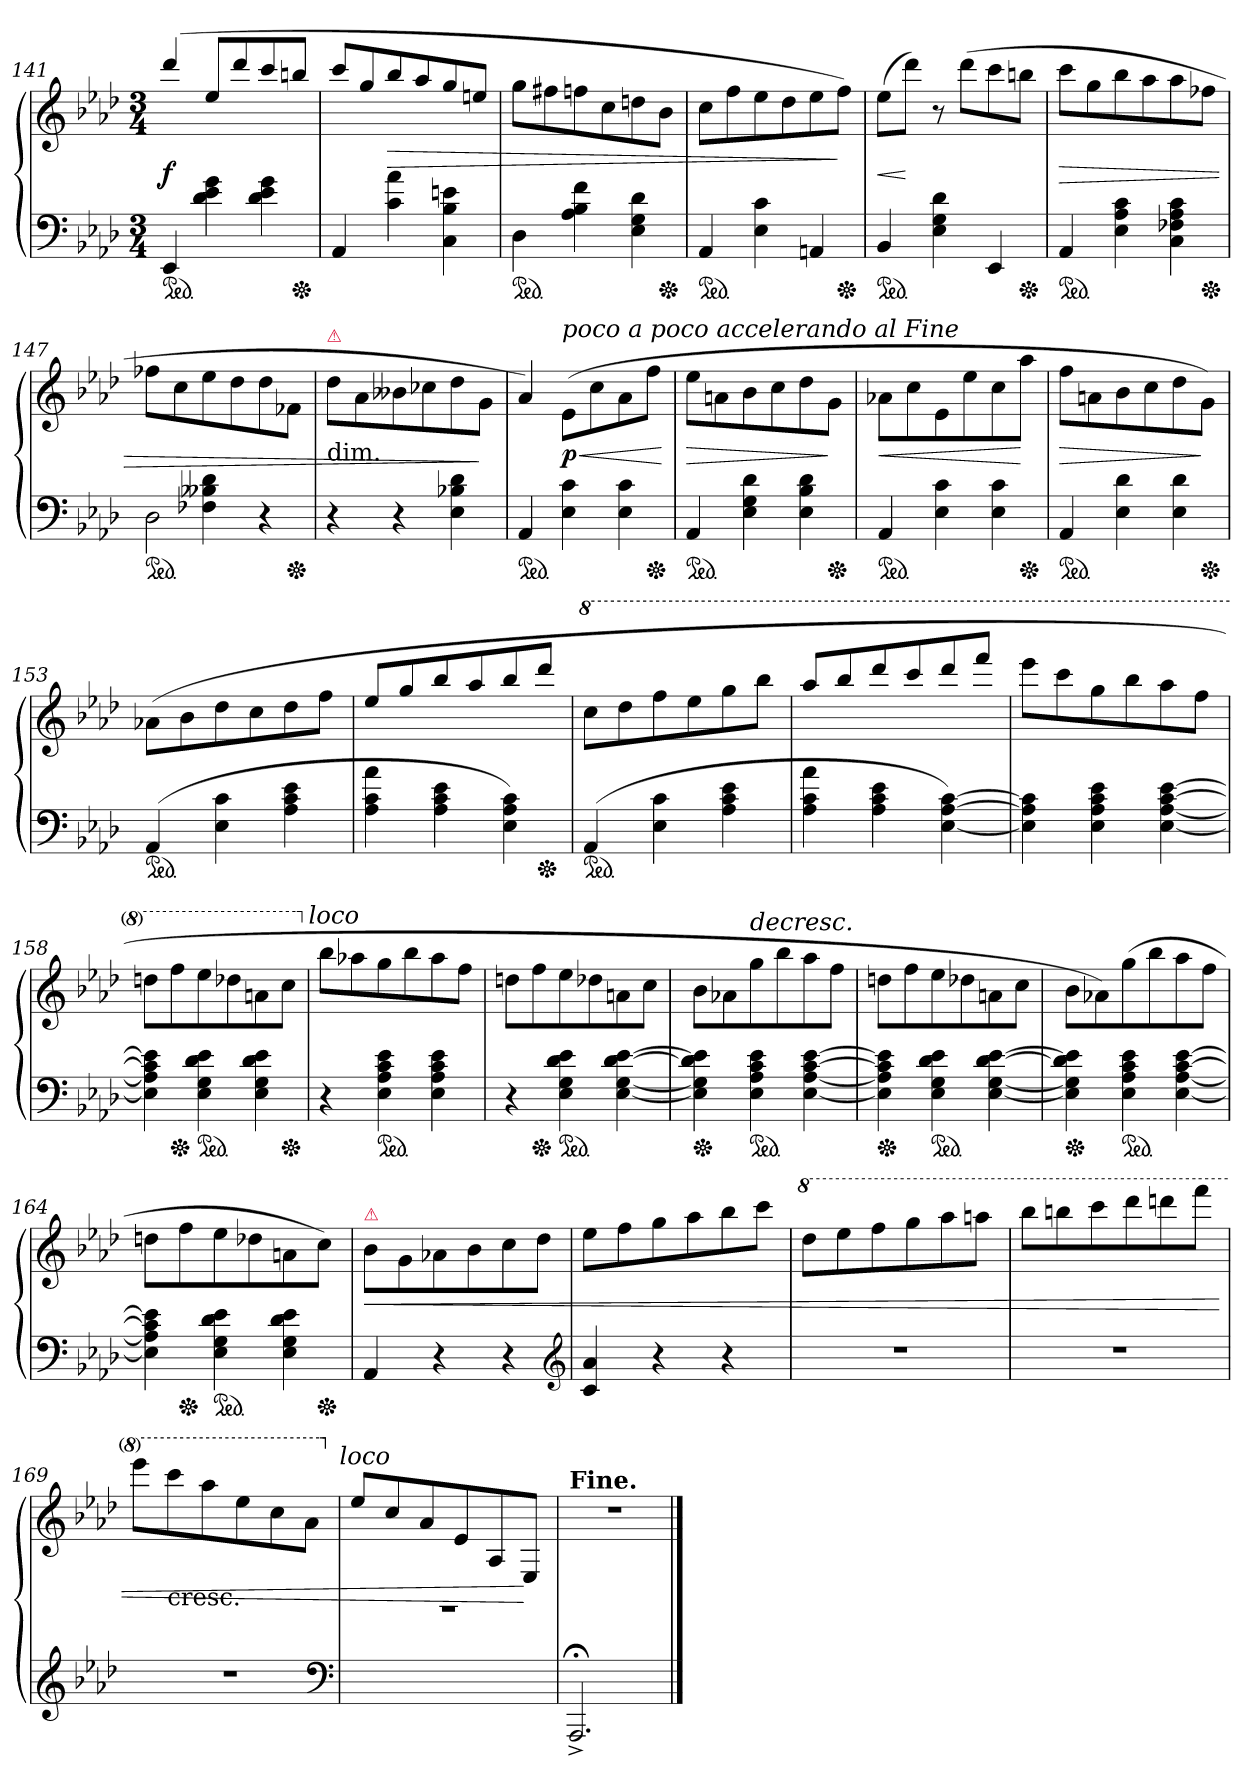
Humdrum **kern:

**kern	**kern	**dynam
*part1	*part1	*part1
*staff2	*staff1	*staff1/2
*clefF4	*clefG2	*
*k[b-e-a-d-]	*k[b-e-a-d-]	*
*M3/4	*M3/4	*
*ped	*	*
=141	=141	=141
4EE-	(>4ddd-/	f
4d-\ 4e-\ 4g\	8ee-/L	.
.	8ddd-	.
4d-\ 4e-\ 4g\	8ccc	.
*Xped	*	*
.	8bbnJ	.
=142	=142	=142
4AA-	8ccc/L	.
.	8gg	.
4c\ 4a-\	8bb-	>
.	8aa-	.
4C 4B- 4en	8gg	.
.	8eenJ	.
=143	=143	=143
*ped	*	*
4D-	8ggL	.
.	8ff#X	.
4A- 4B- 4f	8ffn	.
.	8cc	.
4E- 4G 4d-	8ddn	.
*Xped	*	*
.	8b-J	.
=144	=144	=144
*ped	*	*
4AA-	8ccL	.
.	8ff	.
4E- 4c	8ee-	.
.	8dd-	.
4AAn	8ee-	.
*Xped	*	*
.	8ffJ)	]
=145	=145	=145
*ped	*	*
4BB-	(>8ee-L	<
.	8ddd-J)	[
4E- 4G 4d-	8r	.
.	(>8ddd-L	.
4EE-	8ccc	.
*Xped	*	*
.	8bbnJ	.
=146	=146	=146
*ped	*	*
4AA-	8cccL	>
.	8gg	.
4E- 4A- 4c	8bb-	.
.	8aa-	.
4C 4F-X 4A- 4c	8aa-	.
*Xped	*	*
.	8ff-XJ	.
=147	=147	=147
*^	*	*
*ped	*	*	*
4rcyy	2D-	8ff-XL	.
.	.	8cc	.
4F-X\ 4B--X\ 4d-\	.	8ee-	.
.	.	8dd-	.
4reyy	4r	8dd-	.
*Xped	*	*	*
.	.	8f-XJ	.
*v	*v	*	*
=148	=148	=148
!	!LO:TX:c:t=dim.	!
!	!LO:TX:a:color=crimson:t=⚠	!
4r	8dd-L	.
.	8a-	.
4r	8b--X	.
.	8cc-X	.
4E- 4B-X 4d-	8dd-	.
.	8gJ	]
=149	=149	=149
*ped	*	*
4AA-	4a-)	.
!	!LO:TX:a:i:t=poco a poco accelerando al Fine	!
4E- 4c	(>8e-L	< p
.	8cc	.
4E- 4c	8a-	.
*Xped	*	*
.	8ffJ	.
.	.	[
=150	=150	=150
*ped	*	*
4AA-	8ee-L	>
.	8an	.
4E- 4G 4d-	8b-	.
.	8cc	.
4E- 4B- 4d-	8dd-	.
*Xped	*	*
.	8gJ	]
=151	=151	=151
*ped	*	*
4AA-	8a-XL	<
.	8cc	.
4E- 4c	8e-	.
.	8ee-	.
4E- 4c	8cc	.
*Xped	*	*
.	8aa-J	[
=152	=152	=152
*ped	*	*
4AA-	8ffL	>
.	8an	.
4E- 4d-	8b-	.
.	8cc	.
4E- 4d-	8dd-	.
*Xped	*	*
.	8gJ)	]
=153	=153	=153
*ped	*	*
(<4AA-	(>8a-XL	.
.	8b-	.
4E- 4c	8dd-	.
.	8cc	.
4A- 4c 4e-	8dd-	.
.	8ffJ	.
=154	=154	=154
4A-\ 4c\ 4a-\	8ee-/L	.
.	8gg/	.
4A-\ 4c\ 4e-\	8bb-/	.
.	8aa-/	.
4E- 4A- 4c)	8bb-	.
*Xped	*	*
.	8ddd-J	.
=155	=155	=155
*	*8va	*
*ped	*	*
(<4AA-	8cccL	.
.	8ddd-	.
4E- 4c	8fff	.
.	8eee-	.
4A- 4c 4e-	8ggg	.
.	8bbb-J	.
=156	=156	=156
4A-\ 4c\ 4a-\	8aaa-/L	.
.	8bbb-/	.
4A-\ 4c\ 4e-\	8dddd-/	.
.	8cccc/	.
[4E- [4A- [4c)	8dddd-	.
.	8ffffJ	.
=157	=157	=157
4E-] 4A-] 4c]	8eeee-L	.
.	8cccc	.
4E- 4A- 4c 4e-	8ggg	.
.	8bbb-	.
[4E- [4A- [4c [4e-	8aaa-	.
.	8fffJ	.
=158	=158	=158
4E-] 4A-] 4c] 4e-]	8dddnL	.
*Xped	*	*
.	8fff	.
*ped	*	*
4E- 4G 4d- 4e-	8eee-	.
.	8ddd-X	.
4E- 4G 4d- 4e-	8aan	.
*Xped	*	*
.	8cccJ	.
!	!LO:TX:a:i:t=loco	!
=159	=159	=159
*	*X8va	*
4r	8bb-L	.
.	8aa-X	.
*ped	*	*
4E- 4A- 4c 4e-	8gg	.
.	8bb-	.
4E- 4A- 4c 4e-	8aa-	.
.	8ffJ	.
=160	=160	=160
4r	8ddnL	.
*Xped	*	*
.	8ff	.
*ped	*	*
4E- 4G 4d- 4e-	8ee-	.
.	8dd-X	.
[4E- [4G [4d- [4e-	8an	.
.	8ccJ	.
=161	=161	=161
*Xped	*	*
4E-] 4G] 4d-] 4e-]	8b-L	.
.	8a-X	.
!	!LO:TX:a:i:t=decresc.	!
*ped	*	*
4E- 4A- 4c 4e-	8gg	.
.	8bb-	.
[4E- [4A- [4c [4e-	8aa-	.
.	8ffJ	.
=162	=162	=162
*Xped	*	*
4E-] 4A-] 4c] 4e-]	8ddnL	.
.	8ff	.
*ped	*	*
4E- 4G 4d- 4e-	8ee-	.
.	8dd-X	.
[4E- [4G [4d- [4e-	8an	.
.	8ccJ	.
=163	=163	=163
*Xped	*	*
4E-] 4G] 4d-] 4e-]	8b-L	.
.	8a-X)	.
*ped	*	*
4E- 4A- 4c 4e-	(>8gg	.
.	8bb-	.
[4E- [4A- [4c [4e-	8aa-	.
.	8ffJ	.
=164	=164	=164
4E-] 4A-] 4c] 4e-]	8ddnL	.
*Xped	*	*
.	8ff	.
*ped	*	*
4E- 4G 4d- 4e-	8ee-	.
.	8dd-X	.
4E- 4G 4d- 4e-	8an	.
*Xped	*	*
.	8ccJ)	.
=165	=165	=165
!	!LO:TX:a:color=crimson:t=⚠	!
4AA-	8b-L	<
.	8g	.
4r	8a-X	.
.	8b-	.
4r	8cc	.
.	8dd-J	.
*clefG2	*	*
=166	=166	=166
4c 4a-	8ee-L	.
.	8ff	.
4r	8gg	.
.	8aa-	.
4r	8bb-	.
.	8cccJ	.
=167	=167	=167
*	*8va	*
2.rdd	8ddd-L	.
.	8eee-	.
.	8fff	.
.	8ggg	.
.	8aaa-	.
.	8aaanJ	.
=168	=168	=168
2.rdd	8bbb-L	.
.	8bbbn	.
.	8cccc	.
.	8dddd-	.
.	8ddddn	.
.	8ffffJ	.
=169	=169	=169
2.rdd	8eeee-L	.
!	!LO:TX:c:t=cresc.	!
.	8cccc	.
.	8aaa-	.
.	8eee-	.
.	8ccc	.
.	8aa-J	.
*clefF4	*	*
!	!LO:TX:a:i:t=loco	!
=170	=170	=170
*	*X8va	*
2.rdd	8ee-L	.
.	8cc	.
.	8a-	.
.	8e-	.
.	8A-/	.
.	8E-/J	[
=171	=171	=171
!	!LO:TX:a:B:t=Fine.	!
2.AAA-;<^<	2.rdd	.
==	==	==
*-	*-	*-
